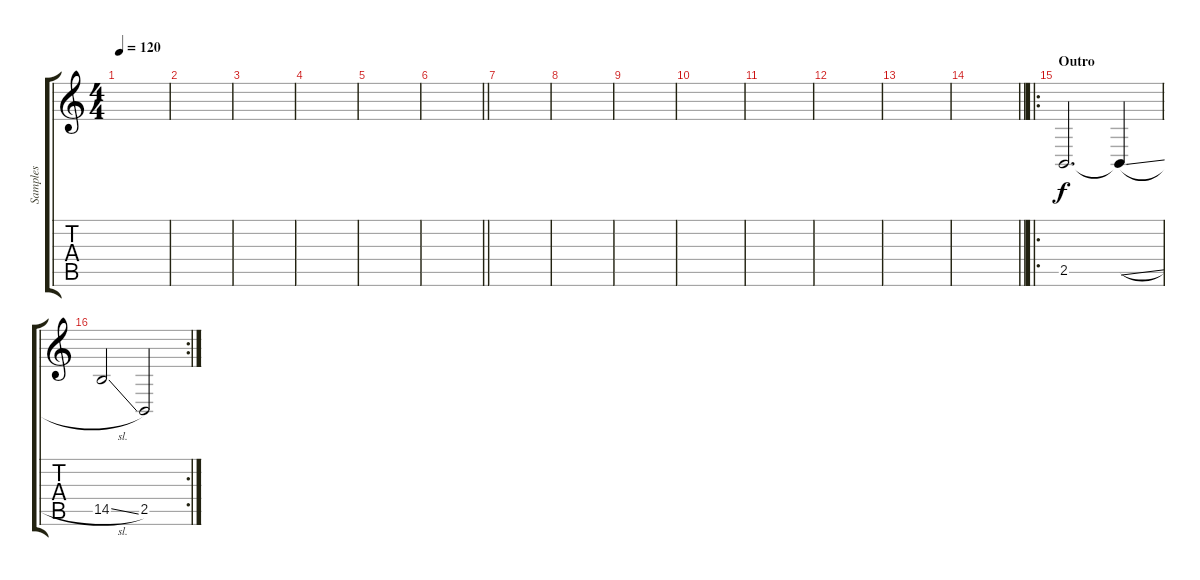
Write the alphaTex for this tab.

\track ("Samples" "Samples") {instrument lead2sawtooth}
\staff {score tabs}
\tuning (E4 B3 G3 D3 A2 E2) {hide}
\ts (4 4)
\tempo 120
\clef g2
\ks c
|
|
|
|
|
\barLineRight lightlight
|
|
|
|
|
|
|
|
\barLineRight lightlight
|
\ro
\section ("" "Outro")
2.5.2{d} 2.5{sl t}.4 |
\rc 2
14.5{sl}.2 2.5.2
